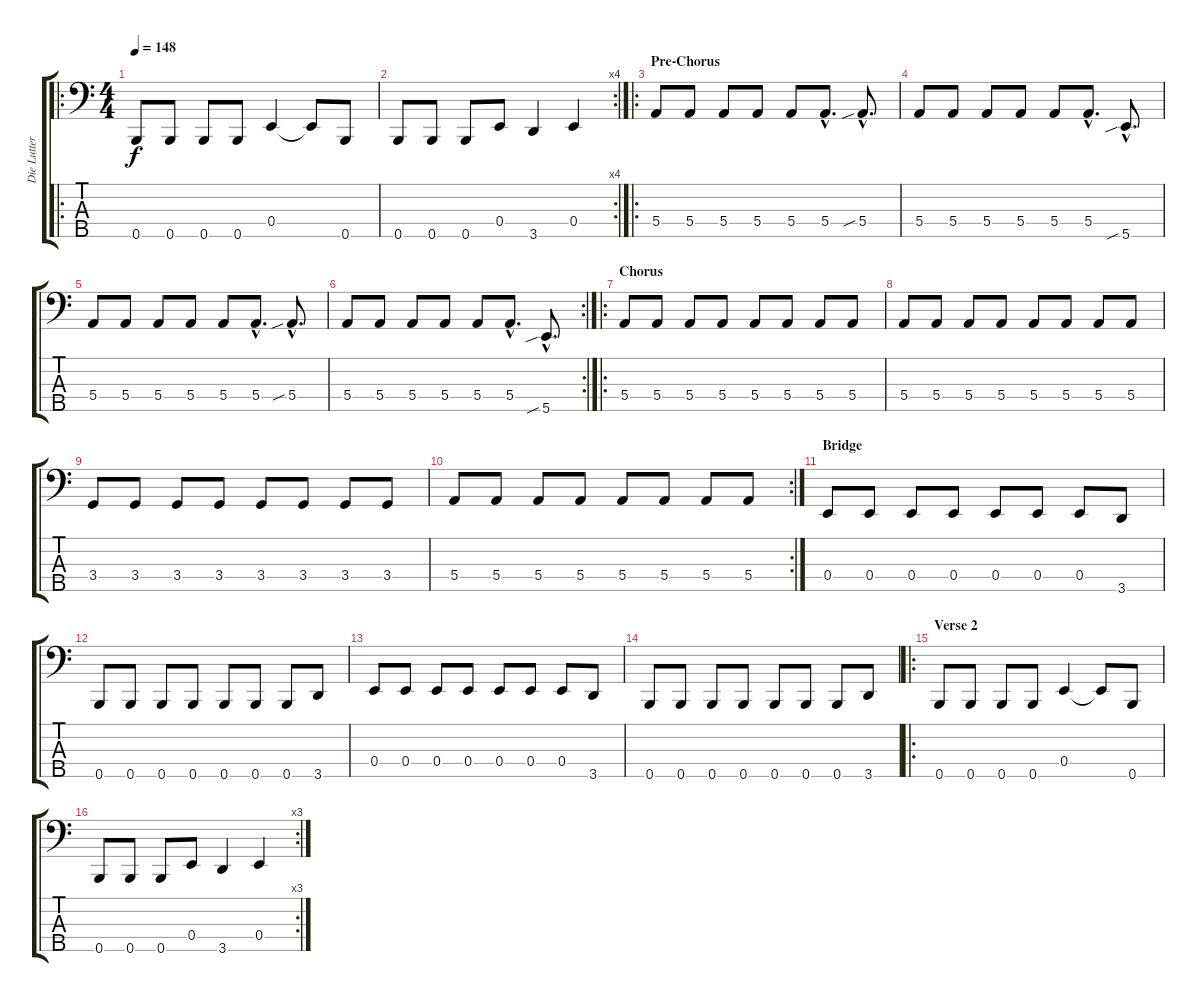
\track ("Die Lutter" "Die Lutter") {instrument electricbassfinger}
\staff {score tabs}
\tuning (G2 D2 A1 E1 B0) {hide}
\ro
\ts (4 4)
\tempo 148
\clef f4
\ks c
0.5.8{dy f} 0.5.8 0.5.8 0.5.8 0.4.4 0.4{t}.8 0.5.8 |
\rc 4
0.5.8 0.5.8 0.5.8 0.4.8 3.5.4 0.4.4 |
\ro
\section ("" "Pre-Chorus")
5.4.8 5.4.8 5.4.8 5.4.8 5.4.8 5.4{hac}.8{d} 5.4{sib hac}.8{d} |
5.4.8 5.4.8 5.4.8 5.4.8 5.4.8 5.4{hac}.8{d} 5.5{sib hac}.8{d} |
5.4.8 5.4.8 5.4.8 5.4.8 5.4.8 5.4{hac}.8{d} 5.4{sib hac}.8{d} |
\rc 2
5.4.8 5.4.8 5.4.8 5.4.8 5.4.8 5.4{hac}.8{d} 5.5{sib hac}.8{d} |
\ro
\section ("" "Chorus")
5.4.8 5.4.8 5.4.8 5.4.8 5.4.8 5.4.8 5.4.8 5.4.8 |
5.4.8 5.4.8 5.4.8 5.4.8 5.4.8 5.4.8 5.4.8 5.4.8 |
3.4.8 3.4.8 3.4.8 3.4.8 3.4.8 3.4.8 3.4.8 3.4.8 |
\rc 2
5.4.8 5.4.8 5.4.8 5.4.8 5.4.8 5.4.8 5.4.8 5.4.8 |
\section ("" "Bridge")
0.4.8 0.4.8 0.4.8 0.4.8 0.4.8 0.4.8 0.4.8 3.5.8 |
0.5.8 0.5.8 0.5.8 0.5.8 0.5.8 0.5.8 0.5.8 3.5.8 |
0.4.8 0.4.8 0.4.8 0.4.8 0.4.8 0.4.8 0.4.8 3.5.8 |
0.5.8 0.5.8 0.5.8 0.5.8 0.5.8 0.5.8 0.5.8 3.5.8 |
\ro
\section ("" "Verse 2")
0.5.8 0.5.8 0.5.8 0.5.8 0.4.4 0.4{t}.8 0.5.8 |
\rc 3
0.5.8 0.5.8 0.5.8 0.4.8 3.5.4 0.4.4
